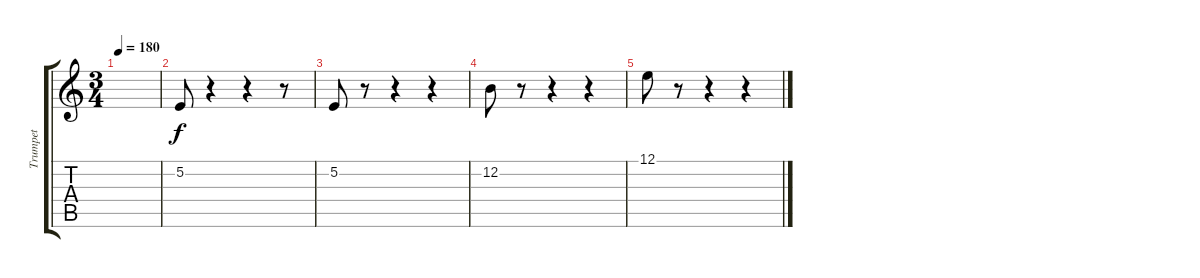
\track ("Trumpet" "Trumpet") {instrument trumpet}
\staff {score tabs}
\tuning (E4 B3 G3 D3 A2 E2) {hide}
\ts (3 4)
\tempo 180
\clef g2
\ks c
|
5.2.8 r.4 r.4 r.8 |
5.2.8 r.8 r.4 r.4 |
12.2.8 r.8 r.4 r.4 |
12.1.8 r.8 r.4 r.4
